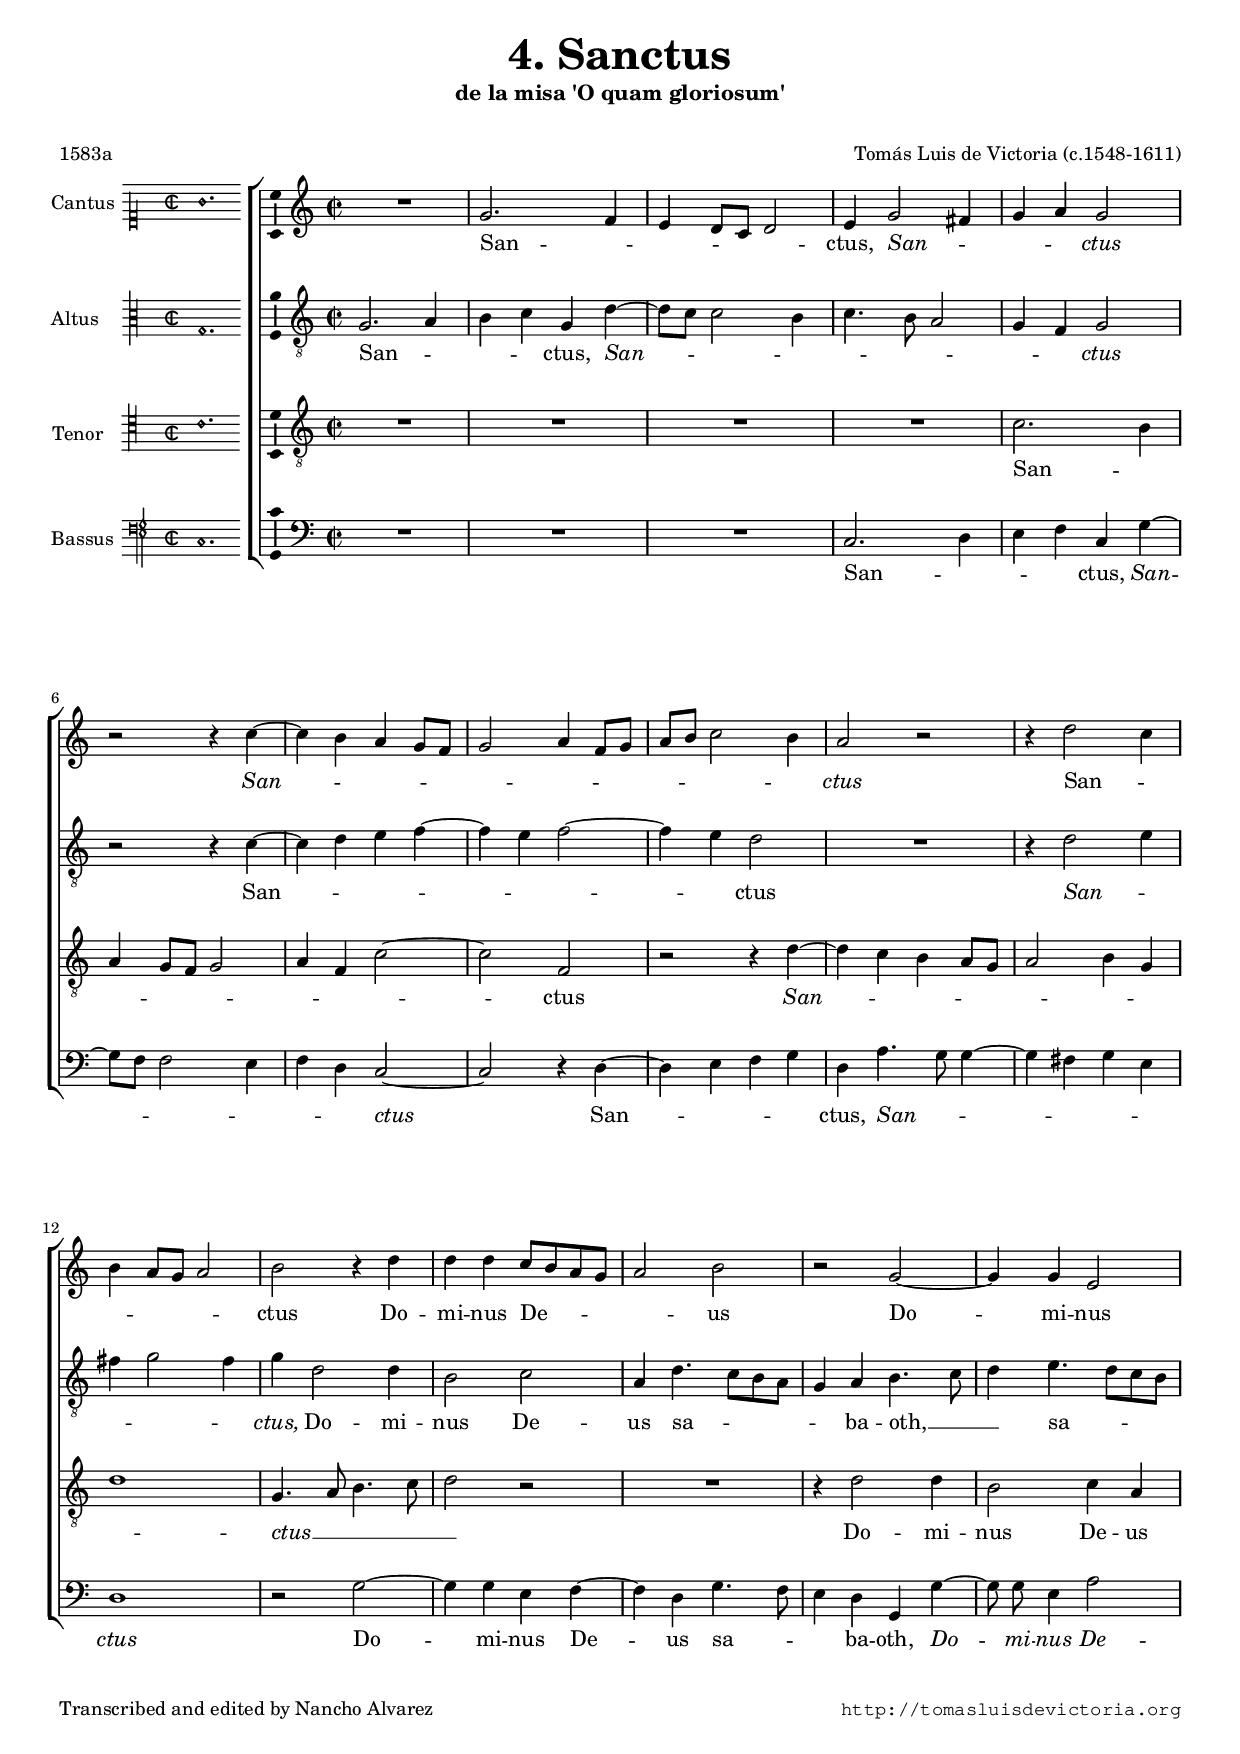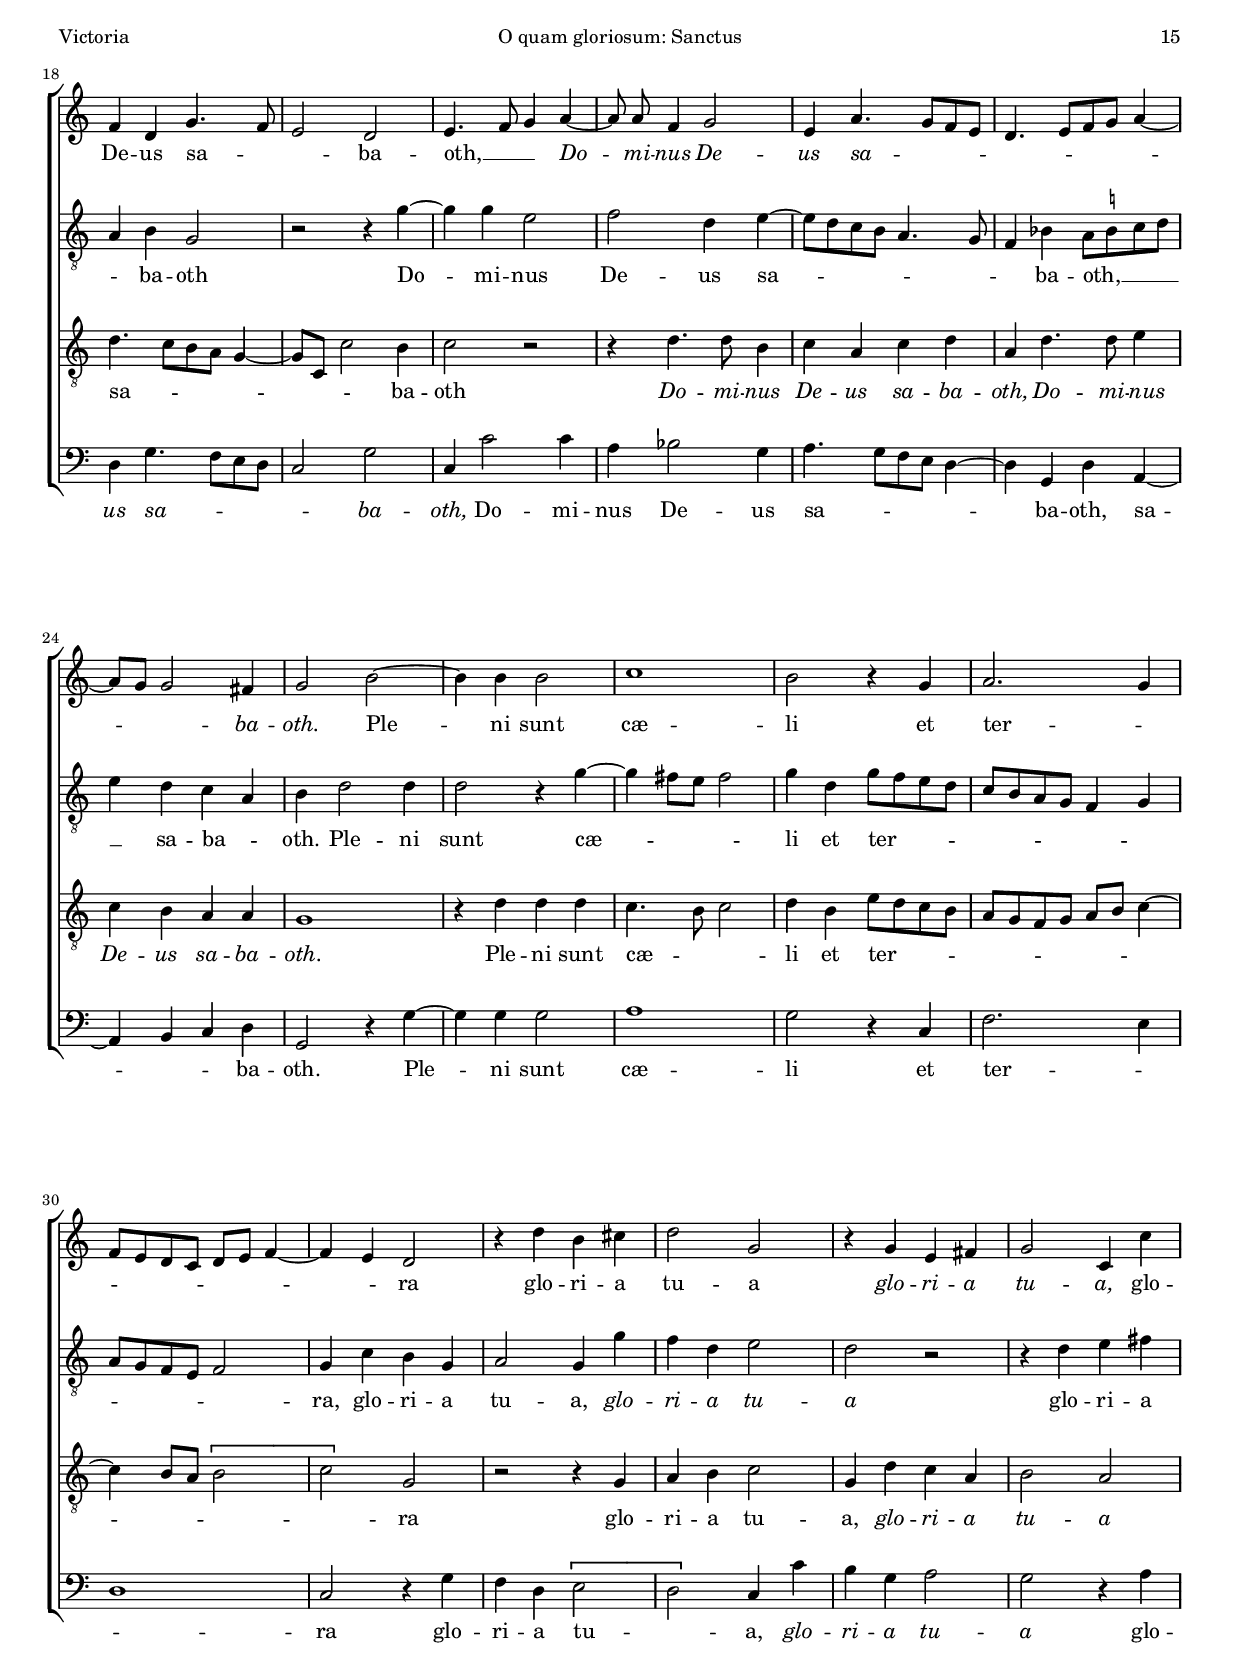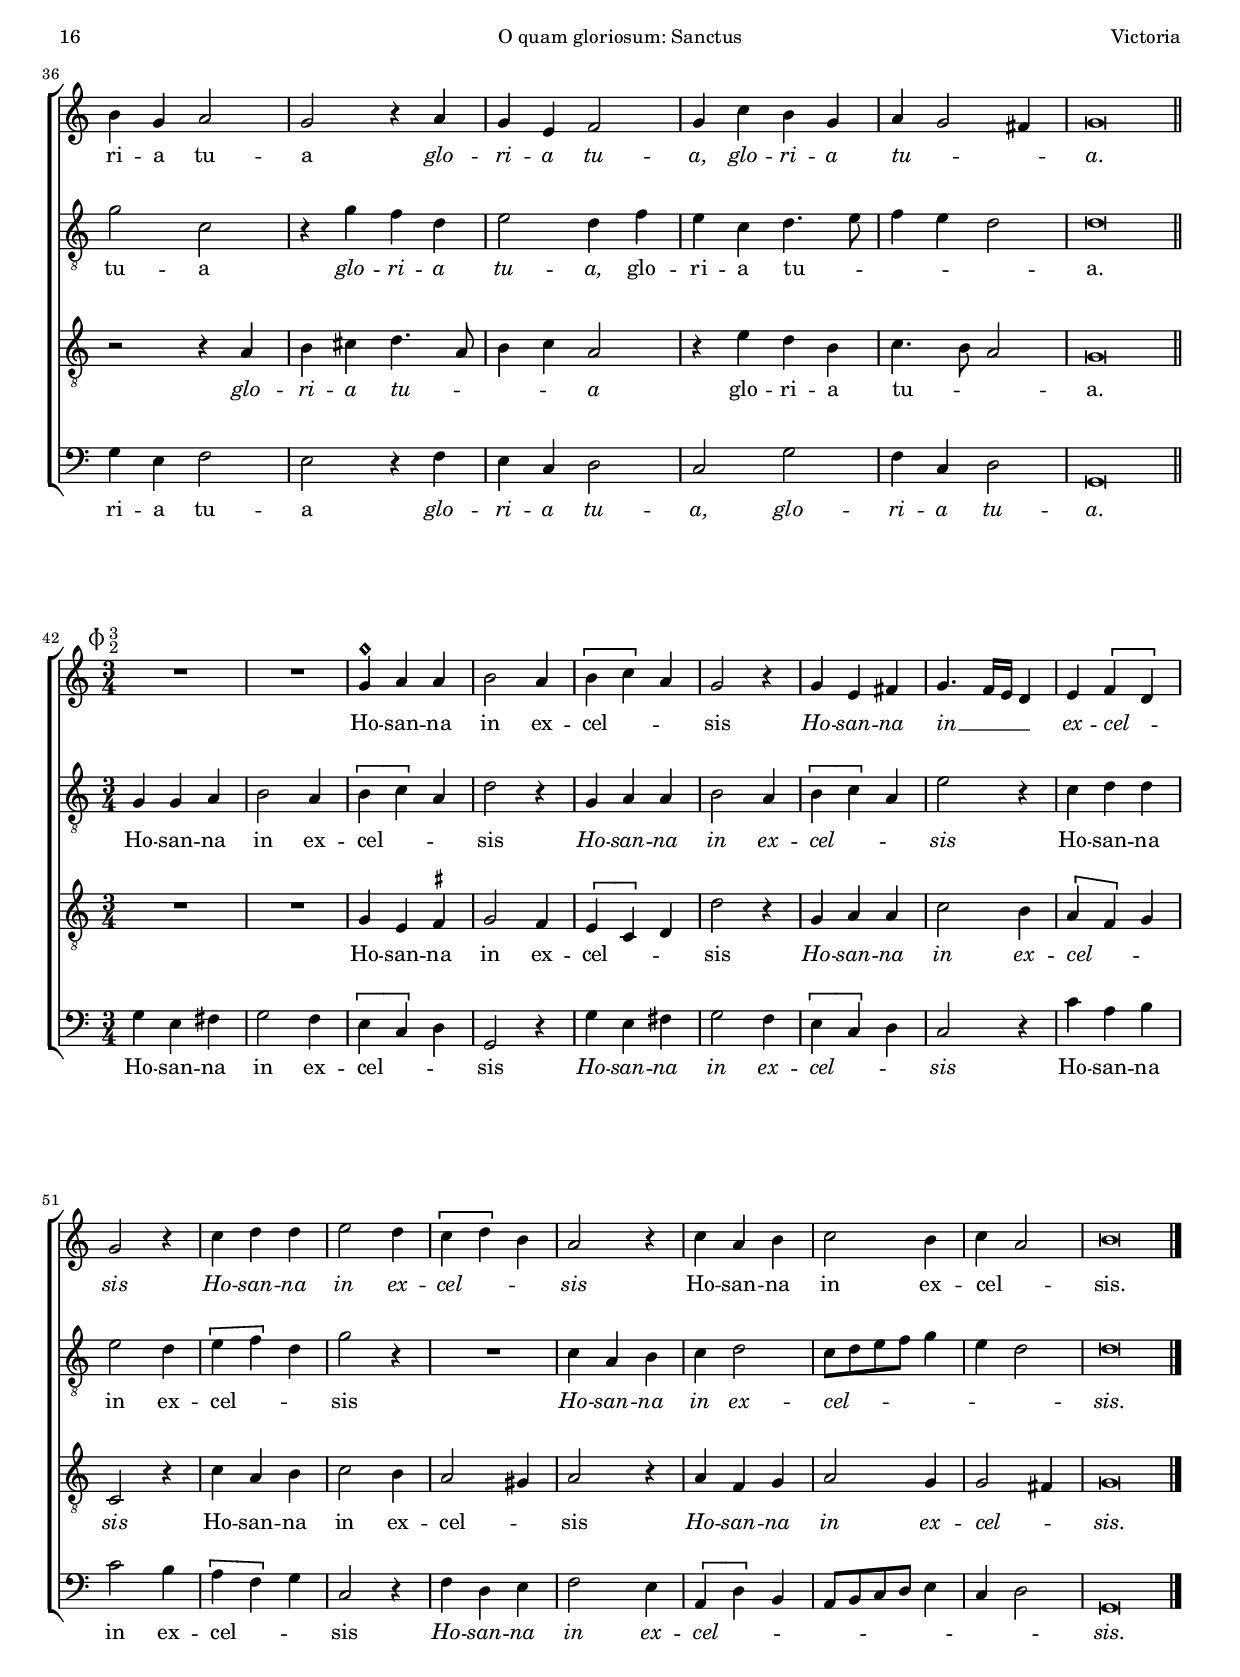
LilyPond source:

\version "2.22.0"

#(set-default-paper-size "a4")
#(set-global-staff-size 16.6)
#(ly:set-option 'point-and-click #f)
%mobile -s15.2 -i3.2

italicas=\override LyricText.font-shape = #'italic
rectas=\override LyricText.font-shape = #'upright
ss=\once \set suggestAccidentals = ##t
incipitwidth = 20
mtempo={\tempo 4 = 100}
mtempob={\tempo 4 = 150}
mt=#(define-music-function (offset) (number?) ; move lyric text
      #{ \once \override LyricText.X-offset = -$offset #})



htitle="O quam gloriosum: Sanctus"
hcomposer="Victoria"

\header {
	title=\markup{\larger \larger \larger "4. Sanctus" }
	subtitle="de la misa 'O quam gloriosum'"
	subsubtitle="  "
	composer="Tomás Luis de Victoria (c.1548-1611)"
        pdfauthor=\composer
	poet="1583a"
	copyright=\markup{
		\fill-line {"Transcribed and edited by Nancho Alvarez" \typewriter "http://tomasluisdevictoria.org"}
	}
	%tagline=""
}

global=  { \time 2/2  \key  c \major  \skip  1*41
           \override Score.TimeSignature.break-visibility=#end-of-line-invisible
           \break
           \mtempob
           \bar "||" \time 3/4  \skip 4*54  \bar "|."}
cantus= \relative c'' 
{
R1 g2. f4 e  d8[ c] d2 e4 g2 fis4 g a g2 r2 r4 c4~c b a  g8[ f] g2 a4  f8[ g]  a[ b] c2 b4 a2 r2
 r4 d2 c4 b  a8[ g] a2 b2 r4 d4 d d  c8[ b a g] a2 b2 r2 g2~ g4 g e2 f4 d g4.  f8 e2 d2 e4. f8 g4 a4~
\set Staff.autoBeaming = ##f
a8 a f4 g2 
\set Staff.autoBeaming = ##t
e4 a4.  g8[ f e] d4.  e8[ f g] a4~  a8[ g] g2 fis4 g2 b2~ b4 b b2 c1 b2 r4 g4 a2. g4  f8[ e d c]  d[ e] f4~ f4 e4 d2 r4 d' b cis d2 g, r4 g4 e fis g2 c,4 c' b g a2 g r4 a4 g e f2 g4 c b g a g2 fis4 g\breve*1/2
%42
\once \override Score.RehearsalMark.self-alignment-X = #LEFT
\mark \markup{\fontsize #-2 \musicglyph #"timesig.mensural34" \fontsize #-3 \column{3 \raise #-.2 2 }}
R2. R
g4^\markup{\fontsize #3 \musicglyph "noteheads.s1neomensural"  } a a b2 a4 \[b c\] a
g2 r4 g4 e fis g4.  f16[ e] d4 e4 \[f4 d\]
g2 r4 % ennegrecida
c4 d d e2 d4 \[c d\] b
a2 r4 % ennegrecida
c a b
c2 b4 c a2 % 2 compases ennegrecidos
b\breve*3/8
 }


altus =  \relative  c'{
g2. a4 b c g d'~  d8[ c] c2 b4 c4. b8 a2 g4 f4 g2 r2 r4 c~c d e f~ f e f2~f4 e4 d2 R1 r4 d2 e4 fis g2 fis4 g d2 d4 b2 c a4 d4.  c8[ b a] g4 a4 b4. c8 d4 e4.  d8[ c b] a4 b g2 r2 r4 g'~g g e2 f2 d4 e4~ e8[ d c b] a4. g8 f4 bes  a8[ \ss b c d] e4 d c a b d2 d4 d2 r4 g~g  fis8[ e] fis2 g4 d  g8[ f e d]  c[ b a g] f4 g  a8[ g f e ]  f2
%31
g4 c b g a2 g4 g' f d e2 d r r4 d e fis g2 c, % d en la edicion inglesa
r4 g' f d e2 d4 f e c d4. e8 f4 e d2 d\breve*1/2
%42
g,4 g a b2 a4 \[b c\] a
d2 r4 % ennegrecida
g, a a b2 a4 \[b c\] a
e'2 r4 % ennegrecida
c d d e2 d4 \[e f\] d
g2 r4 % ennegrecida
R2. c,4 a b c d2 c8 d e f g4
e d2 % ennegrecidas
d\breve*3/8
}

tenor =  \relative c'
{
R1 R R R  c2. b4 a  g8[ f] g2 a4 f c'2~c2 f, r r4 d'~ d  c4 b  a8[ g] a2 b4 g d'1 g,4. a8 b4. c8 d2 r R1 r4 d2 d4 b2 c4 a d4.  c8[ b8 a] g4~ g8[ c,] c'2 b4 c2 r r4 d4. d8 b4 c a c d a d4. d8 e4 c4 b a a g1 r4 d' d d c4. b8 c2 d4 b  e8[ d c b ]  a[ g f g]  a[ b] c4~c  b8[ a] \[b2 c2\]
g r r4 g4 a b c2 g4 d' c a b2 a r2 r4 a b cis d4. a8 b4 c4 a2 r4 e' d b c4. b8 a2 g\breve*1/2
R2. R  g4 e \ss fis g2 f4 \[e c\] d
d'2 r4 % ennegrecida
g, a a c2 b4 \[a f\] g
c,2 r4 % ennegrecida
c' a b c2 b4 a2  gis4 a2 r4 a f g a2 g4 g2  fis4 g\breve*3/8
}


bassus=  \relative c{
R1 R R c2. d4 e f c g'~ 
 g8[ f] f2 e4 f d4 c2~c r4 d4~d e f g d4 a'4. g8 g4~g fis g e d1 r2 g2~g4 g e f~f d g4. f8 e4 d g, g'~
\set Staff.autoBeaming = ##f
g8 g e4 a2 
\set Staff.autoBeaming = ##t
d,4 g4.  f8[ e d] c2 g' c,4 c'2 c4 a4 bes2 g4 a4.  g8[ f e] d4~d g, d' a~a b  c d g,2 r4 g'~g g g2 a1 g2 r4 c,4 f2. e4 d1
%31
c2 r4 g' f  d \[e2 d\]
c4 c' b g a2 g r4 a4 g e f2 e r4 f e c d2 c g' f4 c d2 g,\breve*1/2
g'4 e fis g2 f4 \[e c\] d
g,2 r4 % ennegrecida
g' e fis g2 f4 \[e c\] d
c2 r4 % ennegrecida
c' a b c2 b4 \[a f\] g
c,2 r4 % ennegrecida
f d e f2 e4 \[a, d\] b
a8 b c d e4
c d2 % ennegrecidas
g,\breve*3/8
}


textocantus=\lyricmode 
{
San -- _ _ _ _ _ ctus, 
\italicas
San -- _ _ _ ctus
\mt #.5 San -- _ _ _ _ _ _ _ _ _ _ _ _ _ ctus
\rectas
San -- _ _ _ _ _ ctus 
Do -- mi -- nus De -- _ _ _ _ us 
Do -- _ mi -- nus De -- us sa -- _ _ ba -- oth, __ _ _  
\italicas
Do -- _ mi -- nus De -- us sa -- _ _ _ _ _ _ _ _ _ _ _ ba -- oth. 
\rectas
Ple -- _ ni sunt cæ -- li et ter -- _ _ _ _ _ _ _ _ _ _ ra
%32
glo -- ri -- a tu  -- a
\italicas
glo -- ri -- a tu -- a, 
\rectas
glo -- ri --  a tu -- a
\italicas
glo -- ri -- a tu -- a, 
glo -- ri -- a  tu -- _ _ a.
\rectas
%42
Ho -- san -- na in ex -- \mt #.5 cel -- _ _ sis
\italicas
Ho -- san -- na in __ _ _ _  ex -- cel -- _ sis
Ho -- san -- na in ex -- \mt #.5 cel -- _ _ sis
\rectas
Ho -- san -- na in ex -- cel -- _ sis.
 }
 

textoaltus=\lyricmode 
{
San -- _ _ _ ctus, 
\italicas
San -- _ _ _ _ _ _ _ _ _ ctus
\rectas
\mt #.5 San -- _ _ _ _ _ _ _ _ _ ctus
\italicas
San -- _ _ _ _ ctus,  
\rectas
Do -- mi -- nus De -- us 
sa -- _ _ _ _ ba -- oth, __ _ _   
sa -- _ _ _ _ ba -- oth
Do -- _ mi -- nus De -- us sa -- _ _ _ _ _ _ _ ba -- oth, __ _ _ _ _ 
sa -- ba -- _ oth.  
Ple -- ni sunt cæ -- _ _ _ _ li et ter -- _ _ _ _ _ _ _ _ _ _ _ _ _ _ ra,
%32
glo -- ri -- a tu -- a, 
\italicas
glo -- ri -- a tu -- a
\rectas
glo -- ri -- a tu -- a
\italicas
glo -- ri -- a tu -- a, 
\rectas
glo -- ri -- a  tu -- _ _ _ _ a.
%42
Ho -- san -- na in ex -- \mt #.2 cel -- _ _ sis
\italicas
Ho -- san -- na in ex -- \mt #.2 cel -- _ _ sis
\rectas
Ho -- san -- na in ex -- \mt #.2 cel -- _ _ sis
\italicas
Ho -- san -- na in ex -- cel -- _ _ _ _ _ _ sis.

}

 textotenor=\lyricmode 
{ 
San -- _ _ _ _ _ _ _ _ _ ctus
\italicas
\mt #.5 San -- _ _ _ _ _ _ _ _ _ ctus __ _ _ _ _ 
\rectas
Do -- mi -- nus De -- us sa -- _ _ _ _ _ _ _ ba -- oth
\italicas
Do -- mi -- nus De -- us sa -- ba -- oth,  
Do -- mi -- \mt #.5 nus De -- us sa -- ba -- oth.  
\rectas
Ple -- ni sunt cæ -- _ _ li et ter -- _ _ _ _ _ _ _ _ _ _ _ _ _ _ _ ra
%32
glo -- ri -- a tu -- a, 
\italicas
glo -- ri -- a tu -- a
glo -- ri -- a tu -- _ _ _ a
\rectas
glo -- ri -- a tu -- _ _ a.
%42
Ho -- san -- na in ex -- \mt #.5 cel -- _ _ sis
\italicas
Ho -- san -- na in ex -- cel -- _ _ sis
\rectas
Ho -- san -- na in ex -- \mt #.2 cel -- _ sis
\italicas
Ho -- san -- na in ex -- cel -- _ sis.

}

 
textobassus=\lyricmode 
{
San -- _ _ _ ctus, 
\italicas
\mt #1 San -- _ _ _ _ _ _ ctus _
\rectas
\mt #.5 San -- _ _ _ _ ctus, 
\italicas
San -- _ _ _ _ _ _ ctus  
\rectas
Do -- _ mi -- nus De -- _ us sa -- _ _ ba -- oth,  
\italicas
Do -- _ mi -- nus De -- us sa -- _ _ _ _  ba -- oth, 
\rectas
Do -- mi -- nus De -- us sa -- _ _ _ _ _ ba -- oth,  
sa -- _ _ _ ba -- oth.   
Ple -- _ ni sunt cæ -- li et ter -- _ _ ra
%32
glo -- ri -- a tu -- _ a, 
\italicas
glo -- ri -- a tu -- a
\rectas
glo -- ri -- a tu -- a
\italicas
glo -- ri -- a tu -- a, 
glo -- ri -- a tu -- a.
\rectas
%42
Ho -- san -- na in ex -- \mt #.2 cel -- _ _ sis
\italicas
Ho -- san -- na in ex -- \mt #.2 cel -- _ _ sis
\rectas
Ho -- san -- na in ex -- \mt #.2 cel -- _ _ sis
\italicas
Ho -- san -- na in ex -- \mt #.2 cel -- _ _ _ _ _ _ _ _ _ sis.

}

incipitcantus=\markup{
	\score{
		{ 
		\set Staff.instrumentName="Cantus "
		\override NoteHead.style = #'neomensural
		\override Staff.TimeSignature.style = #'neomensural
		\cadenzaOn 
		\clef "petrucci-c1"
		\key c \major
		\time 2/2
                g'1.
		} 

	\layout { line-width=\incipitwidth indent = 0 }
	}
}

incipitaltus=\markup{
	\score{
		{ 
		\set Staff.instrumentName="Altus    "
		\override NoteHead.style = #'neomensural 
		\override Staff.TimeSignature.style = #'neomensural
		\cadenzaOn 
		\clef "petrucci-c3"
		\key c \major
		\time 2/2
                g1.
		} 
	\layout { line-width=\incipitwidth indent = 0 }
	}
}


incipittenor=\markup{
	\score{
		{ 
		\set Staff.instrumentName="Tenor   "
		\override NoteHead.style = #'neomensural 
		\override Staff.TimeSignature.style = #'neomensural
		\cadenzaOn 
		\clef "petrucci-c4"
		\key c \major
		\time 2/2
                c'1.
		} 
	\layout { line-width=\incipitwidth indent=0 }
	}
}

incipitbassus=\markup{
	\score{
		{ 
		\set Staff.instrumentName="Bassus "
		\override NoteHead.style = #'neomensural
		\override Staff.TimeSignature.style = #'neomensural
		\cadenzaOn 
		\clef "petrucci-f4"
		\key c \major
		\time 2/2
                c1.
		} 
	\layout { line-width=\incipitwidth indent = 0 }
	}
}

%\layout {
%       \context {\Voice
%               \remove Ligature_bracket_engraver
%               \consists Mensural_ligature_engraver
%       }
%       line-width=\incipitwidth
%       indent = 0
%}

\score {\transpose c' c'{
\new ChoirStaff<<

	\new Staff <<\global
	\new Voice="v1" {
		\set Staff.instrumentName=\incipitcantus
		\clef "treble"
		\cantus }
	\new Lyrics \lyricsto "v1" {\textocantus }
	>>

	\new Staff <<\global
	\new Voice="v2" {
		\set Staff.instrumentName=\incipitaltus
		\clef "G_8"
		\altus }
	\new Lyrics \lyricsto "v2" {\textoaltus }
	>>
	
	\new Staff <<\global
	\new Voice="v3" {
		\set Staff.instrumentName=\incipittenor
		\clef "G_8"
		\tenor }
	\new Lyrics \lyricsto "v3" {\textotenor }
	>>

	\new Staff <<\global
	\new Voice="v4" {
		\set Staff.instrumentName=\incipitbassus
		\clef "bass"
		\bassus }
	\new Lyrics \lyricsto "v4" {\textobassus }
	>>
	
>>

	} % transpose

\layout{ 
	\context {\Lyrics 
		\override VerticalAxisGroup.staff-affinity = #UP
		\override VerticalAxisGroup.nonstaff-relatedstaff-spacing =
			#'((basic-distance . 0) (minimum-distance . 0) (padding . 1))
		\override LyricText.font-size = #1.2
		\override LyricHyphen.minimum-distance = #0.5
	}
	\context {\Score 
		tempoHideNote = ##t
		\override BarNumber.padding = #2 
	}
	\context {\Voice 
		melismaBusyProperties = #'()
		%autoBeaming = ##f
	}
	\context {\Staff 
                %\RemoveEmptyStaves
                %\override VerticalAxisGroup.remove-first = ##t
		\override VerticalAxisGroup.staff-staff-spacing =
			#'((basic-distance . 11) (minimum-distance . 0) (padding . 1))
		\consists Ambitus_engraver 
		\override LigatureBracket.padding = #1
	}
}

%\midi { \mtempo }

}


\paper{
	evenHeaderMarkup=\markup  \fill-line { \fromproperty #'page:page-number-string \htitle \hcomposer }
	oddHeaderMarkup= \markup  \fill-line { \on-the-fly #not-first-page \hcomposer \on-the-fly #not-first-page \htitle \on-the-fly #not-first-page \fromproperty #'page:page-number-string }
	%system-count=20
	%page-count = 8
	ragged-last-bottom = ##f
	indent=3.4\cm
	system-system-spacing =
	#'((basic-distance . 20) (minimum-distance . 0) (padding . 5))
	top-system-spacing = % header
	#'((basic-distance . 8) (minimum-distance . 0) (padding . 0))
	last-bottom-spacing = % footer
	#'((basic-distance . 12) (minimum-distance . 0) (padding . 0))
	markup-system-spacing.padding = #1.5

first-page-number=14
oddHeaderMarkup=\markup \fill-line {\hcomposer \htitle \fromproperty #'page:page-number-string }
evenHeaderMarkup=\markup \fill-line {\on-the-fly #not-first-page \fromproperty #'page:page-number-string \on-the-fly #not-first-page \htitle \on-the-fly #not-first-page \hcomposer }

first-page-number=14
oddHeaderMarkup=\markup \fill-line {\hcomposer \htitle \fromproperty #'page:page-number-string }
evenHeaderMarkup=\markup \fill-line {\on-the-fly #not-first-page \fromproperty #'page:page-number-string \on-the-fly #not-first-page \htitle \on-the-fly #not-first-page \hcomposer }
}